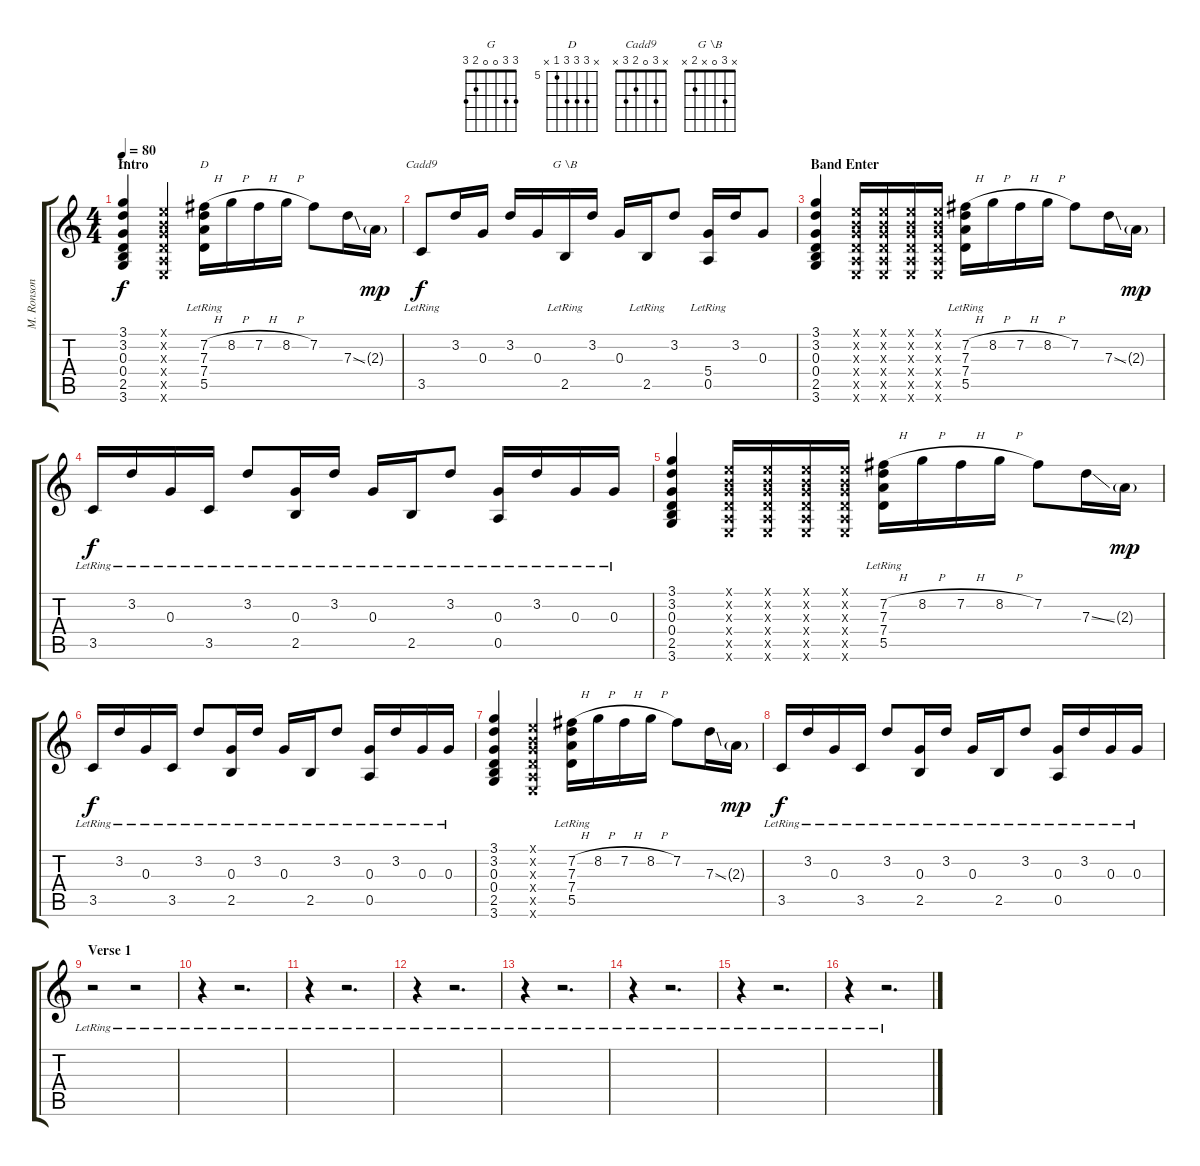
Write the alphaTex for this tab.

\track ("M. Ronson (Guitar II)" "M. Ronson ") {instrument distortionguitar}
\staff {score tabs}
\tuning (E4 B3 G3 D3 A2 E2) {hide}
\chord ("G" 3 3 0 0 2 3)
\chord ("D" x 7 7 7 5 x) {firstfret 5}
\chord ("Cadd9" x 3 0 2 3 x)
\chord ("G \\B" x 3 0 x 2 x)
\ts (4 4)
\section ("" "Intro")
\tempo 80
\clef g2
\ks c
(3.1 3.2 0.3 0.4 2.5 3.6).4{ch "G" dy f instrument distortionguitar} (0.1{x} 0.2{x} 0.3{x} 0.4{x} 0.5{x} 0.6{x}).4 (7.2{h} 7.3{lr} 7.4{lr} 5.5{lr}).16{ch "D"} 8.2{h}.16 7.2{h}.16 8.2{h}.16 7.2.8 7.3{ss}.16 2.3{g}.16{dy mp} |
3.5{lr}.8{ch "Cadd9" dy f} 3.2.16 0.3.16 3.2.16 0.3.16 2.5{lr}.16{ch "G \\B"} 3.2.16 0.3.16 2.5{lr}.16 3.2.8 (5.4 0.5{lr}).16 3.2.16 0.3.8 |
\section ("" "Band Enter")
(3.1 3.2 0.3 0.4 2.5 3.6).4 (0.1{x} 0.2{x} 0.3{x} 0.4{x} 0.5{x} 0.6{x}).16 (0.1{x} 0.2{x} 0.3{x} 0.4{x} 0.5{x} 0.6{x}).16 (0.1{x} 0.2{x} 0.3{x} 0.4{x} 0.5{x} 0.6{x}).16 (0.1{x} 0.2{x} 0.3{x} 0.4{x} 0.5{x} 0.6{x}).16 (7.2{h} 7.3{lr} 7.4{lr} 5.5{lr}).16 8.2{h}.16 7.2{h}.16 8.2{h}.16 7.2.8 7.3{ss}.16 2.3{g}.16{dy mp} |
3.5{lr}.16{dy f} 3.2{lr}.16 0.3{lr}.16 3.5{lr}.16 3.2{lr}.8 (0.3{lr} 2.5{lr}).16 3.2{lr}.16 0.3{lr}.16 2.5{lr}.16 3.2{lr}.8 (0.3{lr} 0.5{lr}).16 3.2{lr}.16 0.3{lr}.16 0.3{lr}.16 |
(3.1 3.2 0.3 0.4 2.5 3.6).4 (0.1{x} 0.2{x} 0.3{x} 0.4{x} 0.5{x} 0.6{x}).16 (0.1{x} 0.2{x} 0.3{x} 0.4{x} 0.5{x} 0.6{x}).16 (0.1{x} 0.2{x} 0.3{x} 0.4{x} 0.5{x} 0.6{x}).16 (0.1{x} 0.2{x} 0.3{x} 0.4{x} 0.5{x} 0.6{x}).16 (7.2{h} 7.3{lr} 7.4{lr} 5.5{lr}).16 8.2{h}.16 7.2{h}.16 8.2{h}.16 7.2.8 7.3{ss}.16 2.3{g}.16{dy mp} |
3.5{lr}.16{dy f} 3.2{lr}.16 0.3{lr}.16 3.5{lr}.16 3.2{lr}.8 (0.3{lr} 2.5{lr}).16 3.2{lr}.16 0.3{lr}.16 2.5{lr}.16 3.2{lr}.8 (0.3{lr} 0.5{lr}).16 3.2{lr}.16 0.3{lr}.16 0.3{lr}.16 |
(3.1 3.2 0.3 0.4 2.5 3.6).4 (0.1{x} 0.2{x} 0.3{x} 0.4{x} 0.5{x} 0.6{x}).4 (7.2{h} 7.3{lr} 7.4{lr} 5.5{lr}).16 8.2{h}.16 7.2{h}.16 8.2{h}.16 7.2.8 7.3{ss}.16 2.3{g}.16{dy mp} |
3.5{lr}.16{dy f} 3.2{lr}.16 0.3{lr}.16 3.5{lr}.16 3.2{lr}.8 (0.3{lr} 2.5{lr}).16 3.2{lr}.16 0.3{lr}.16 2.5{lr}.16 3.2{lr}.8 (0.3{lr} 0.5{lr}).16 3.2{lr}.16 0.3{lr}.16 0.3{lr}.16 |
\section ("" "Verse 1")
r.2 r.2 |
r.4 r.2{d} |
r.4 r.2{d} |
r.4 r.2{d} |
r.4 r.2{d} |
r.4 r.2{d} |
r.4 r.2{d} |
r.4 r.2{d}
